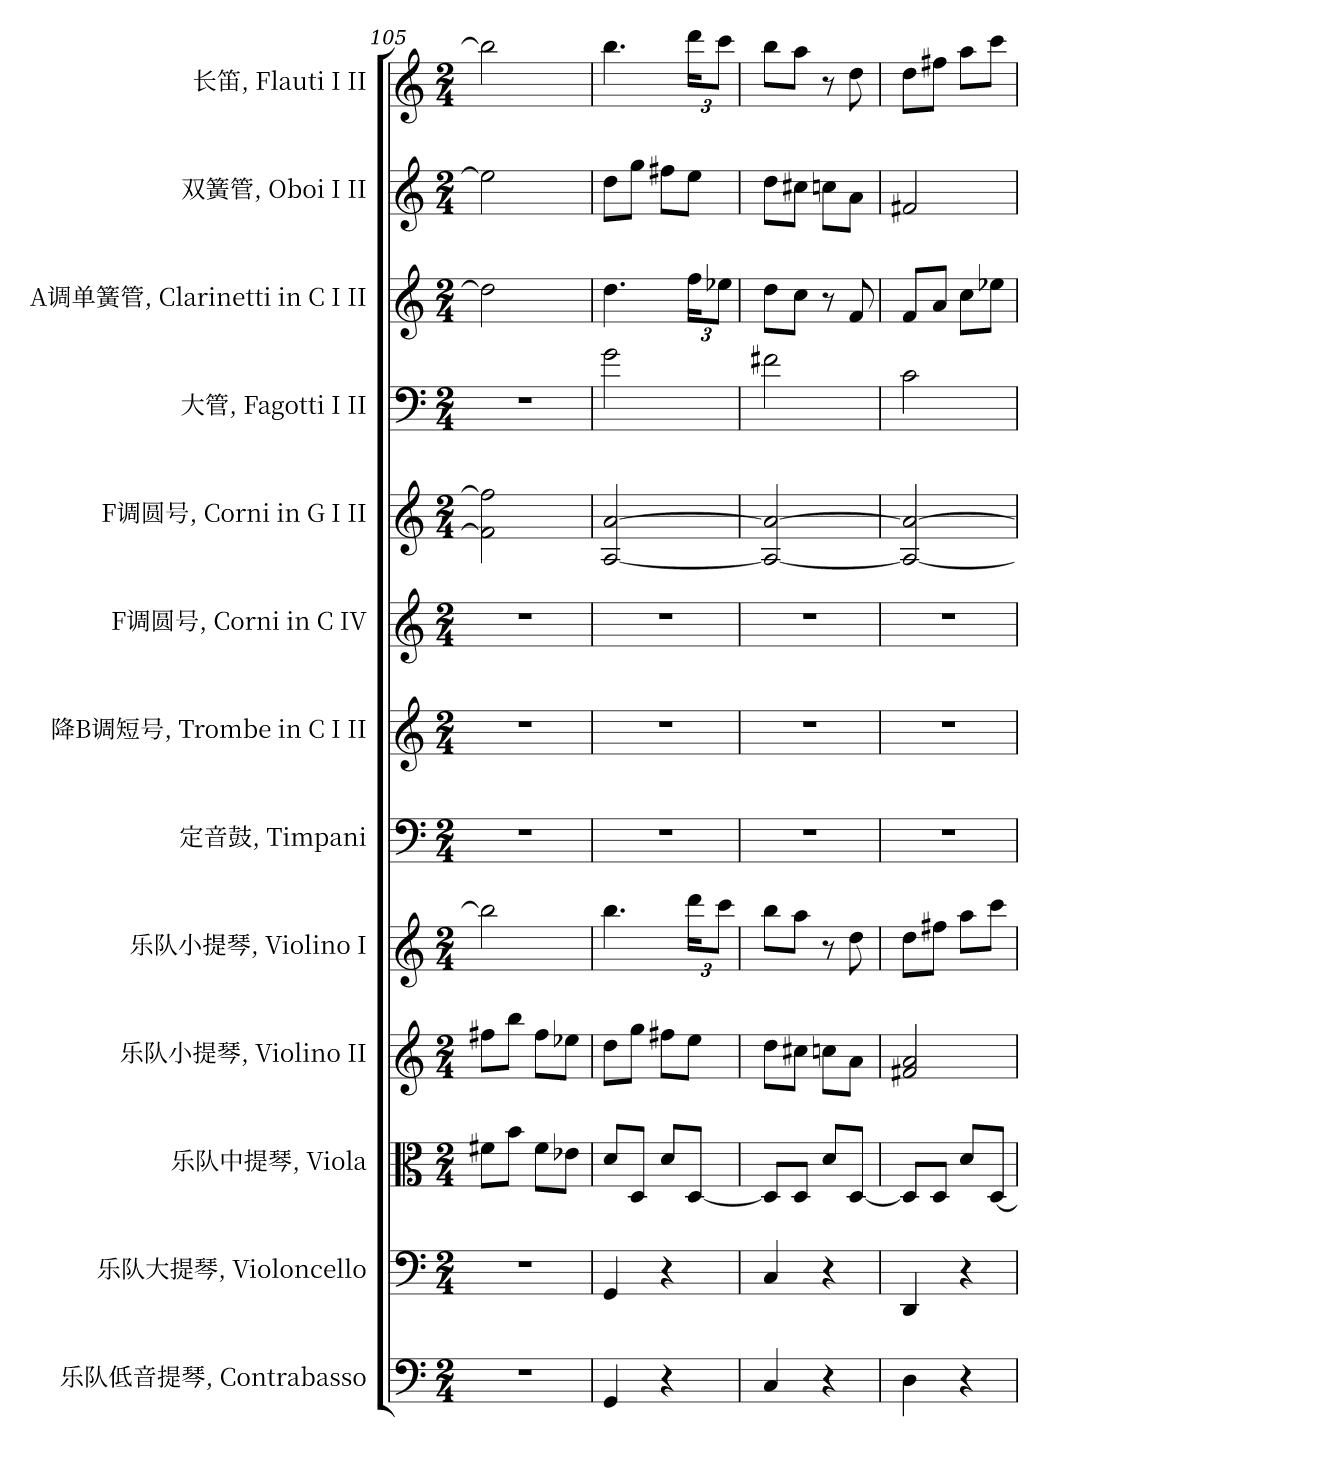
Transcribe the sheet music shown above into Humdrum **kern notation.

**kern	**kern	**kern	**kern	**kern	**kern	**kern	**kern	**kern	**kern	**kern	**kern	**kern
*part13	*part12	*part11	*part10	*part9	*part8	*part7	*part6	*part5	*part4	*part3	*part2	*part1
*staff13	*staff12	*staff11	*staff10	*staff9	*staff8	*staff7	*staff6	*staff5	*staff4	*staff3	*staff2	*staff1
*I"乐队低音提琴, Contrabasso	*I"乐队大提琴, Violoncello	*I"乐队中提琴, Viola	*I"乐队小提琴, Violino II	*I"乐队小提琴, Violino I	*I"定音鼓, Timpani	*I"降B调短号, Trombe in C I II	*I"F调圆号, Corni in C IV	*I"F调圆号, Corni in G I II	*I"大管, Fagotti I II	*I"A调单簧管, Clarinetti in C I II	*I"双簧管, Oboi I II	*I"长笛, Flauti I II
*I'Cbs.	*	*	*	*	*I'Timp.	*	*	*	*	*I'A Cl.	*I'Ob.	*I'Fl.
!!LO:PB:g=z
*clefF4	*clefF4	*clefC3	*clefG2	*clefG2	*clefF4	*clefG2	*clefG2	*clefG2	*clefF4	*clefG2	*clefG2	*clefG2
*ITrd7c12	*	*	*	*	*	*ITrd1c2	*ITrd4c7	*ITrd4c7	*	*ITrd2c3	*	*
*k[]	*k[]	*k[]	*k[]	*k[]	*k[]	*k[b-e-]	*k[b-]	*k[b-]	*k[]	*k[f#c#g#]	*k[]	*k[]
*M2/4	*M2/4	*M2/4	*M2/4	*M2/4	*M2/4	*M2/4	*M2/4	*M2/4	*M2/4	*M2/4	*M2/4	*M2/4
*MM122	*MM122	*MM122	*MM122	*MM122	*MM122	*MM122	*MM122	*MM122	*MM122	*MM122	*MM122	*MM122
=105	=105	=105	=105	=105	=105	=105	=105	=105	=105	=105	=105	=105
2r	2r	8f#X\L	8ff#X\L	2bb\]	2r	2r	2r	2B\] 2b\]	2r	2b\]	2ee-\]	2bb\]
.	.	8b\J	8bb\J	.	.	.	.	.	.	.	.	.
.	.	8f#\L	8ff#\L	.	.	.	.	.	.	.	.	.
.	.	8e-X\J	8ee-X\J	.	.	.	.	.	.	.	.	.
=106	=106	=106	=106	=106	=106	=106	=106	=106	=106	=106	=106	=106
*	*	*	*	*	*	*	*	*	*	*	*	*MM122
4GGG/	4GG/	8d/L	8dd\L	4.bb\	2r	2r	2r	[2D/ [2d/	2g\	4.b\	8dd\L	4.bb\
.	.	8D/J	8gg\J	.	.	.	.	.	.	.	8gg\J	.
4r	4r	8d/L	8ff#X\L	.	.	.	.	.	.	.	8ff#X\L	.
*	*	*	*	*Xbrackettup	*	*	*	*	*	*Xbrackettup	*	*Xbrackettup
.	.	[8D/J	8ee\J	24ddd\KL	.	.	.	.	.	24dd\KL	8ee\J	24ddd\KL
.	.	.	.	12ccc\J	.	.	.	.	.	12ccn\J	.	12ccc\J
=107	=107	=107	=107	=107	=107	=107	=107	=107	=107	=107	=107	=107
*	*	*	*	*	*	*	*	*	*	*	*	*MM122
4CC/	4C/	8D/L]	8dd\L	8bb\L	2r	2r	2r	2D/_ 2d/_	2f#X\	8b\L	8dd\L	8bb\L
.	.	8D/J	8cc#X\J	8aa\J	.	.	.	.	.	8a\J	8cc#X\J	8aa\J
*	*	*	*	*	*	*	*	*	*	*	*	*MM126
4r	4r	8d/L	8ccn\L	8r	.	.	.	.	.	8r	8ccn\L	8r
.	.	[8D/J	8a\J	8dd\	.	.	.	.	.	8d/	8a\J	8dd\
=108	=108	=108	=108	=108	=108	=108	=108	=108	=108	=108	=108	=108
*	*	*	*	*	*	*	*	*	*	*	*	*MM122
4DD\	4DD/	8D/L]	2f#X/ 2a/	8dd\L	2r	2r	2r	2D/_ 2d/_	2c\	8d/L	2f#X/	8dd\L
.	.	8D/J	.	8ff#X\J	.	.	.	.	.	8f#/J	.	8ff#X\J
*	*	*	*	*	*	*	*	*	*	*	*	*MM126
4r	4r	8d/L	.	8aa\L	.	.	.	.	.	8a\L	.	8aa\L
.	.	[8D/J	.	8ccc\J	.	.	.	.	.	8ccn\J	.	8ccc\J
=	=	=	=	=	=	=	=	=	=	=	=	=
*-	*-	*-	*-	*-	*-	*-	*-	*-	*-	*-	*-	*-
